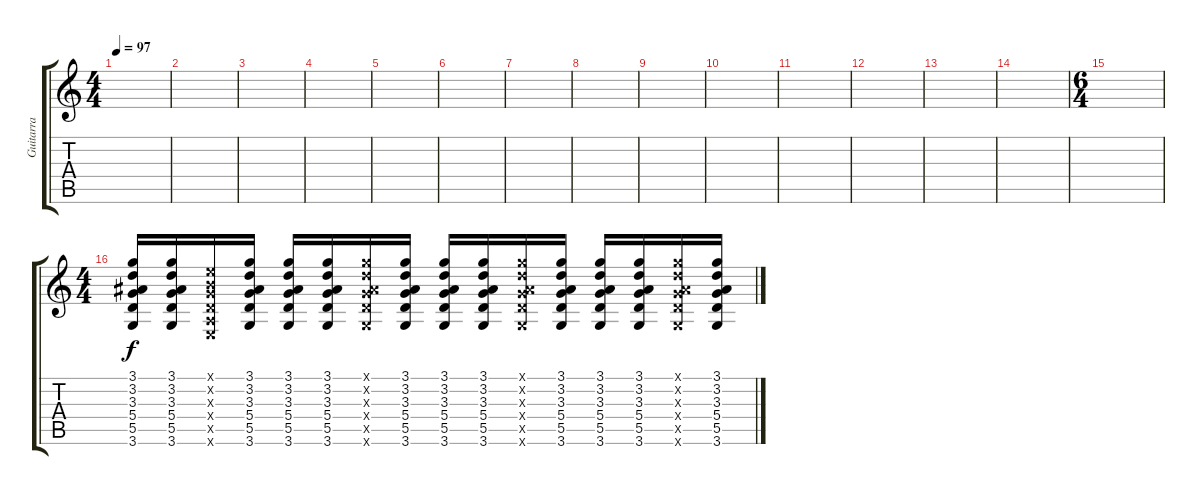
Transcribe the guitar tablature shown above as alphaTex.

\track ("Guitarra" "Guitarra") {instrument acousticguitarsteel}
\staff {score tabs}
\tuning (E4 B3 G3 D3 A2 E2) {hide}
\ts (4 4)
\tempo 97
\clef g2
\ks c
|
|
|
|
|
|
|
|
|
|
|
|
|
|
\ts (6 4)
|
\ts (4 4)
(3.1 3.2 3.3 5.4 5.5 3.6).16 (3.1 3.2 3.3 5.4 5.5 3.6).16 (0.1{x} 0.2{x} 0.3{x} 0.4{x} 0.5{x} 0.6{x}).16 (3.1 3.2 3.3 5.4 5.5 3.6).16 (3.1 3.2 3.3 5.4 5.5 3.6).16 (3.1 3.2 3.3 5.4 5.5 3.6).16 (3.1{x} 3.2{x} 3.3{x} 5.4{x} 5.5{x} 3.6{x}).16 (3.1 3.2 3.3 5.4 5.5 3.6).16 (3.1 3.2 3.3 5.4 5.5 3.6).16 (3.1 3.2 3.3 5.4 5.5 3.6).16 (3.1{x} 3.2{x} 3.3{x} 5.4{x} 5.5{x} 3.6{x}).16 (3.1 3.2 3.3 5.4 5.5 3.6).16 (3.1 3.2 3.3 5.4 5.5 3.6).16 (3.1 3.2 3.3 5.4 5.5 3.6).16 (3.1{x} 3.2{x} 3.3{x} 5.4{x} 5.5{x} 3.6{x}).16 (3.1 3.2 3.3 5.4 5.5 3.6).16
